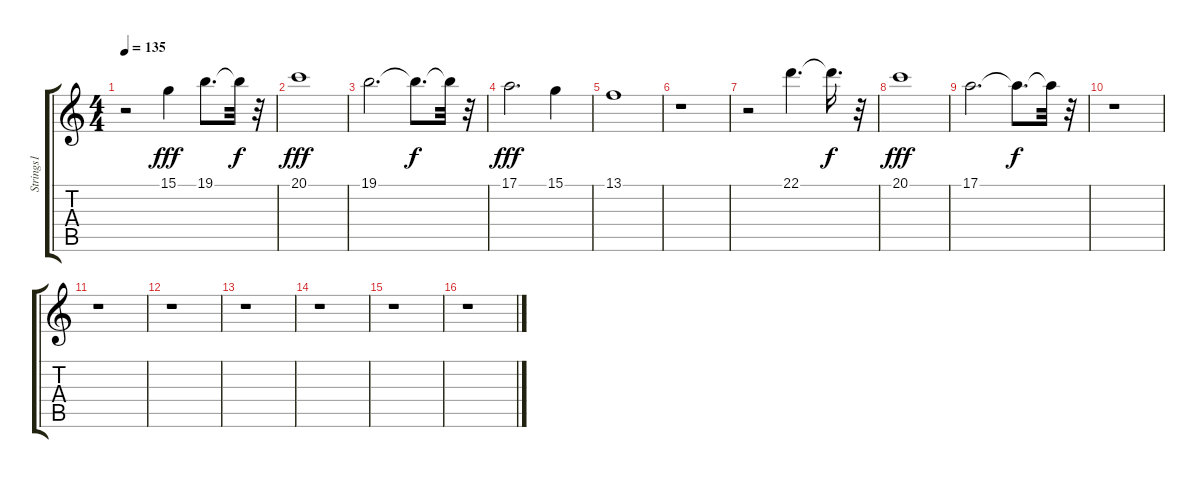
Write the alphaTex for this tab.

\track ("Strings1" "Strings1") {instrument stringensemble1}
\staff {score tabs}
\tuning (E4 B3 G3 D3 A2 E2) {hide}
\ts (4 4)
\tempo 135
\clef g2
\ks c
r.2{dy f} 15.1.4{dy fff} 19.1.8{d} 19.1{t}.32{dy f} r.32 |
20.1.1{dy fff} |
19.1.2{d} 19.1{t}.8{d dy f} 19.1{t}.32 r.32 |
17.1.2{d dy fff} 15.1.4 |
13.1.1 |
r.1 |
r.2 22.1.4{d} 22.1{t}.16{d dy f} r.32 |
20.1.1{dy fff} |
17.1.2{d} 17.1{t}.8{d dy f} 17.1{t}.32 r.32 |
r.1 |
r.1 |
r.1 |
r.1 |
r.1 |
r.1 |
r.1
